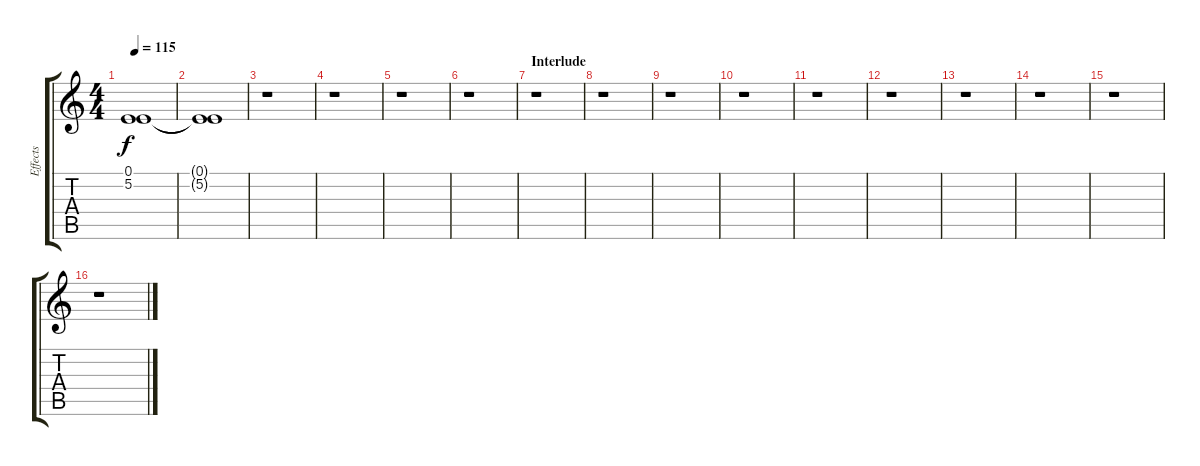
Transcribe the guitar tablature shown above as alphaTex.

\track ("Effects" "Effects") {instrument choiraahs}
\staff {score tabs}
\tuning (E4 B3 G3 D3 A2 E2) {hide}
\ts (4 4)
\tempo 115
\clef g2
\ks c
(0.1 5.2).1{dy f volume 0} |
(0.1{t} 5.2{t}).1 |
r.1 |
r.1 |
r.1 |
r.1 |
\section ("" "Interlude")
r.1 |
r.1 |
r.1 |
r.1 |
r.1 |
r.1 |
r.1 |
r.1 |
r.1 |
r.1
